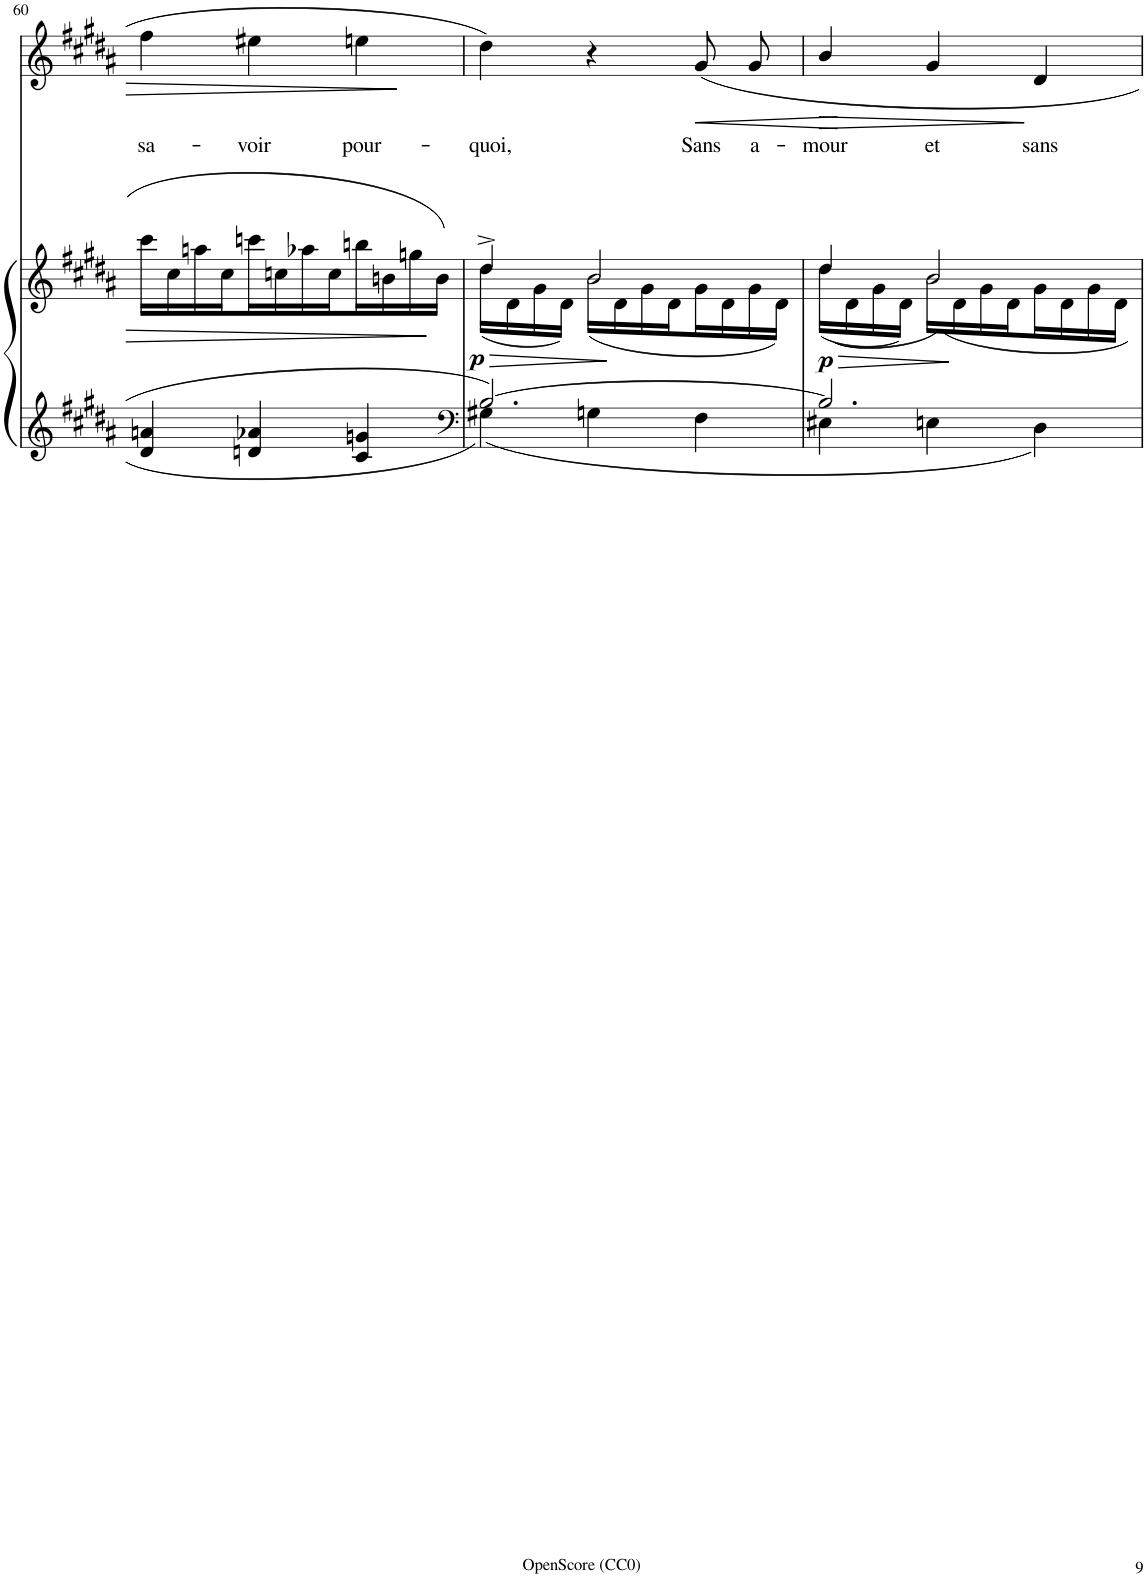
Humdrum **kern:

**kern	**kern	**dynam	**kern	**text	**dynam
*part2	*part2	*part2	*part1	*part1	*part1
*staff3	*staff2	*staff2/3	*staff1	*staff1	*staff1
*I"PIANO	*	*	*I"Voice	*	*
*I'Pno	*	*	*	*	*
!!LO:PB:g=z
*clefG2	*clefG2	*	*clefG2	*	*
*k[f#c#g#d#a#]	*k[f#c#g#d#a#]	*	*k[f#c#g#d#a#]	*	*
*M3/4	*M3/4	*	*M3/4	*	*
=60	=60	=60	=60	=60	=60
!	!	!	!	!LO:LY:b	!
4d#/ 4an/	16ccc#\LL	.	4ff#\	sa-	.
.	16cc#\	.	.	.	.
.	16aan\	.	.	.	.
.	16cc#\J	.	.	.	.
!	!	!	!	!LO:LY:b	!
4dn/ 4a-X/	16cccn\L	.	4ee#X\	-voir	.
.	16ccn\	.	.	.	.
.	16aa-X\	.	.	.	.
.	16cc\J	.	.	.	.
!	!	!	!	!LO:LY:b	!
4c#/ 4gn/	16bbn\L	.	4een\	pour-	.
.	16bn\	.	.	.	.
.	16ggn\	.	.	.	.
.	16b\JJ	.	.	.	.
=61	=61	=61	=61	=61	=61
*clefF4	*	*	*	*	*
*^	*	*	*	*	*
!	!	!	!LO:HP:b	!	!LO:LY:b	!
*	*	*^	*	*	*	*
!	!	!	!	!LO:DY:n=1:b	!	!	!
[2.B/	4G#X\	4dd#/	(16dd#^>\LL	> p	4dd#\	-quoi,	.
.	.	.	16d#\	.	.	.	.
.	.	.	16g#\	.	.	.	.
.	.	.	16d#\JJ)	.	.	.	.
.	4Gn\	2b/	(16b\LL	.	4r	.	.
.	.	.	16d#\	.	.	.	.
.	.	.	16g#\	]	.	.	.
.	.	.	16d#\J	.	.	.	.
!	!	!	!	!	!	!LO:LY:b	!LO:HP:b
.	4F#\	.	16g#\L	.	8g#/L	Sans	<
.	.	.	16d#\	.	.	.	.
!	!	!	!	!	!	!LO:LY:b	!
.	.	.	16g#\	.	8g#/J	a-	.
.	.	.	16d#\JJ)	.	.	.	.
*v	*v	*	*	*	*	*	*
*	*v	*v	*	*	*	*
.	.	.	.	.	[
=62	=62	=62	=62	=62	=62
*^	*	*	*	*	*
!	!	!	!LO:HP:b	!	!LO:LY:b	!LO:HP:b
*	*	*^	*	*	*	*
!	!	!	!	!LO:DY:n=1:b	!	!	!
2.B/]	4E#X\	4dd#/	((16dd#\LL	> p	4b/	-mour	>
.	.	.	16d#\	.	.	.	.
.	.	.	16g#\	.	.	.	.
.	.	.	16d#\JJ)	.	.	.	.
!	!	!	!	!	!	!LO:LY:b	!
.	4En\	2b/	(16b\LL)	.	4g#/	et	.
.	.	.	16d#\	.	.	.	.
.	.	.	16g#\	]	.	.	.
.	.	.	16d#\J	.	.	.	.
!	!	!	!	!	!	!LO:LY:b	!
.	4D#\	.	16g#\L	.	4d#/	sans	]
.	.	.	16d#\	.	.	.	.
.	.	.	16g#\	.	.	.	.
.	.	.	16d#\JJ)	.	.	.	.
*v	*v	*	*	*	*	*	*
*	*v	*v	*	*	*	*
=	=	=	=	=	=
*-	*-	*-	*-	*-	*-
